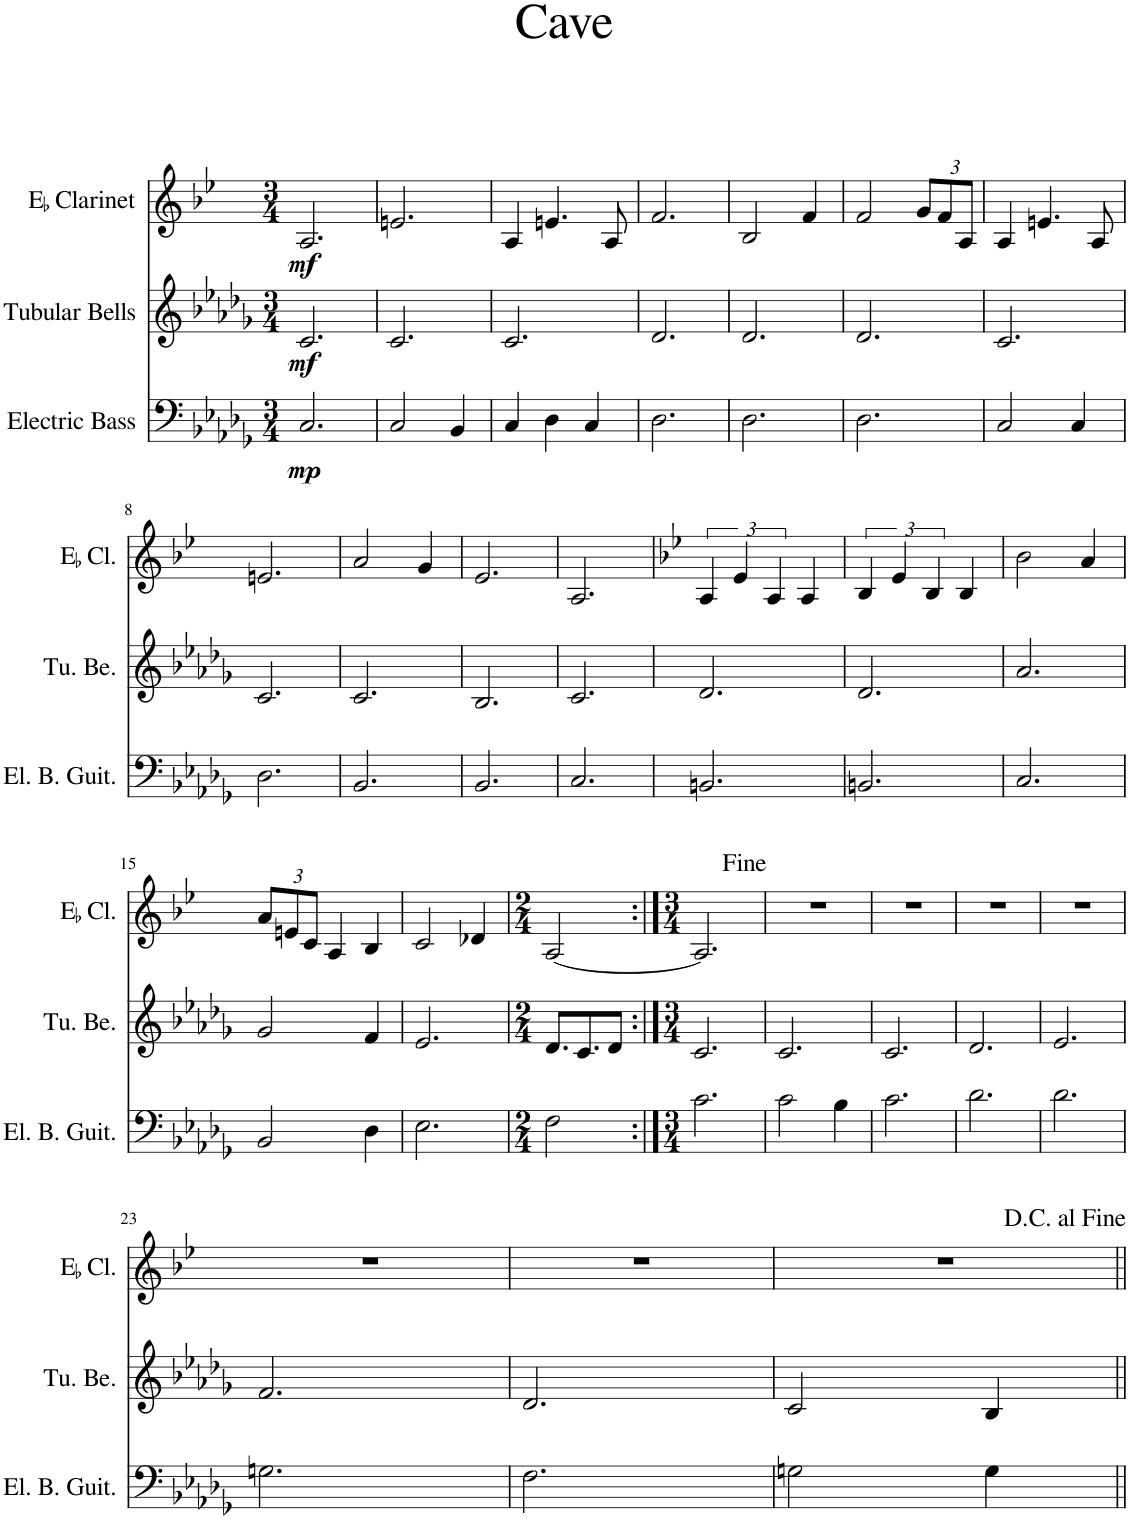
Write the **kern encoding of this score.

**kern	**dynam	**kern	**dynam	**kern	**dynam
*part3	*part3	*part2	*part2	*part1	*part1
*staff3	*staff3	*staff2	*staff2	*staff1	*staff1
*I"Electric Bass	*	*I"Tubular Bells	*	*I"EaccidentalFlat Clarinet	*
*	*	*I'Tu. Be.	*	*I'EaccidentalFlat Cl.	*
*clefF4	*	*clefG2	*	*clefG2	*
*Trd7c12	*	*	*	*Trd-2c-3	*
*k[b-e-a-d-g-]	*	*k[b-e-a-d-g-]	*	*k[b-e-]	*
*M3/4	*	*M3/4	*	*M3/4	*
=1	=1	=1	=1	=1	=1
!	!LO:DY:b	!	!LO:DY:b	!	!LO:DY:b
2.C/	mp	2.c/	mf	2.A/	mf
=2	=2	=2	=2	=2	=2
2C/	.	2.c/	.	2.en/	.
4BB-/	.	.	.	.	.
=3	=3	=3	=3	=3	=3
4C/	.	2.c/	.	4A/	.
4D-\	.	.	.	4.en/	.
4C/	.	.	.	.	.
.	.	.	.	8A/	.
=4	=4	=4	=4	=4	=4
2.D-\	.	2.d-/	.	2.f/	.
=5	=5	=5	=5	=5	=5
2.D-\	.	2.d-/	.	2B-/	.
.	.	.	.	4f/	.
=6	=6	=6	=6	=6	=6
2.D-\	.	2.d-/	.	2f/	.
*	*	*	*	*Xbrackettup	*
.	.	.	.	12g/L	.
.	.	.	.	12f/	.
.	.	.	.	12A/J	.
=7	=7	=7	=7	=7	=7
2C/	.	2.c/	.	4A/	.
.	.	.	.	4.en/	.
4C/	.	.	.	.	.
.	.	.	.	8A/	.
!!LO:LB:g=z
=8	=8	=8	=8	=8	=8
2.D-\	.	2.c/	.	2.en/	.
=9	=9	=9	=9	=9	=9
2.BB-/	.	2.c/	.	2a/	.
.	.	.	.	4g/	.
=10	=10	=10	=10	=10	=10
2.BB-/	.	2.B-/	.	2.e-/	.
=11	=11	=11	=11	=11	=11
2.C/	.	2.c/	.	2.A/	.
=12	=12	=12	=12	=12	=12
*	*	*	*	*k[b-e-]	*
*	*	*	*	*brackettup	*
2.BBn/	.	2.d-/	.	6A/	.
.	.	.	.	6e-/	.
.	.	.	.	6A/	.
.	.	.	.	4A/	.
=13	=13	=13	=13	=13	=13
2.BBn/	.	2.d-/	.	6B-/	.
.	.	.	.	6e-/	.
.	.	.	.	6B-/	.
.	.	.	.	4B-/	.
=14	=14	=14	=14	=14	=14
2.C/	.	2.a-/	.	2b-\	.
.	.	.	.	4a/	.
!!LO:LB:g=z
=15	=15	=15	=15	=15	=15
*	*	*	*	*Xbrackettup	*
2BB-/	.	2g-/	.	12a/L	.
.	.	.	.	12en/	.
.	.	.	.	12c/J	.
.	.	.	.	4A/	.
4D-\	.	4f/	.	4B-/	.
=16	=16	=16	=16	=16	=16
2.E-\	.	2.e-/	.	2c/	.
.	.	.	.	4d-X/	.
=17	=17	=17	=17	=17	=17
*M2/4	*	*M2/4	*	*M2/4	*
2F\	.	8.d-/L	.	[2A/	.
.	.	8.c/	.	.	.
.	.	8d-/J	.	.	.
=18:|!	=18:|!	=18:|!	=18:|!	=18:|!	=18:|!
*M3/4	*	*M3/4	*	*M3/4	*
2.c\	.	2.c/	.	2.A/]	.
=19	=19	=19	=19	=19	=19
2c\	.	2.c/	.	2.r	.
4B-\	.	.	.	.	.
=20	=20	=20	=20	=20	=20
2.c\	.	2.c/	.	2.r	.
=21	=21	=21	=21	=21	=21
2.d-\	.	2.d-/	.	2.r	.
=22	=22	=22	=22	=22	=22
2.d-\	.	2.e-/	.	2.r	.
!!LO:LB:g=z
=23	=23	=23	=23	=23	=23
2.Gn\	.	2.f/	.	2.r	.
=24	=24	=24	=24	=24	=24
2.F\	.	2.d-/	.	2.r	.
=25	=25	=25	=25	=25	=25
2Gn\	.	2c/	.	2.r	.
4G\	.	4B-/	.	.	.
=||	=||	=||	=||	=||	=||
*-	*-	*-	*-	*-	*-
